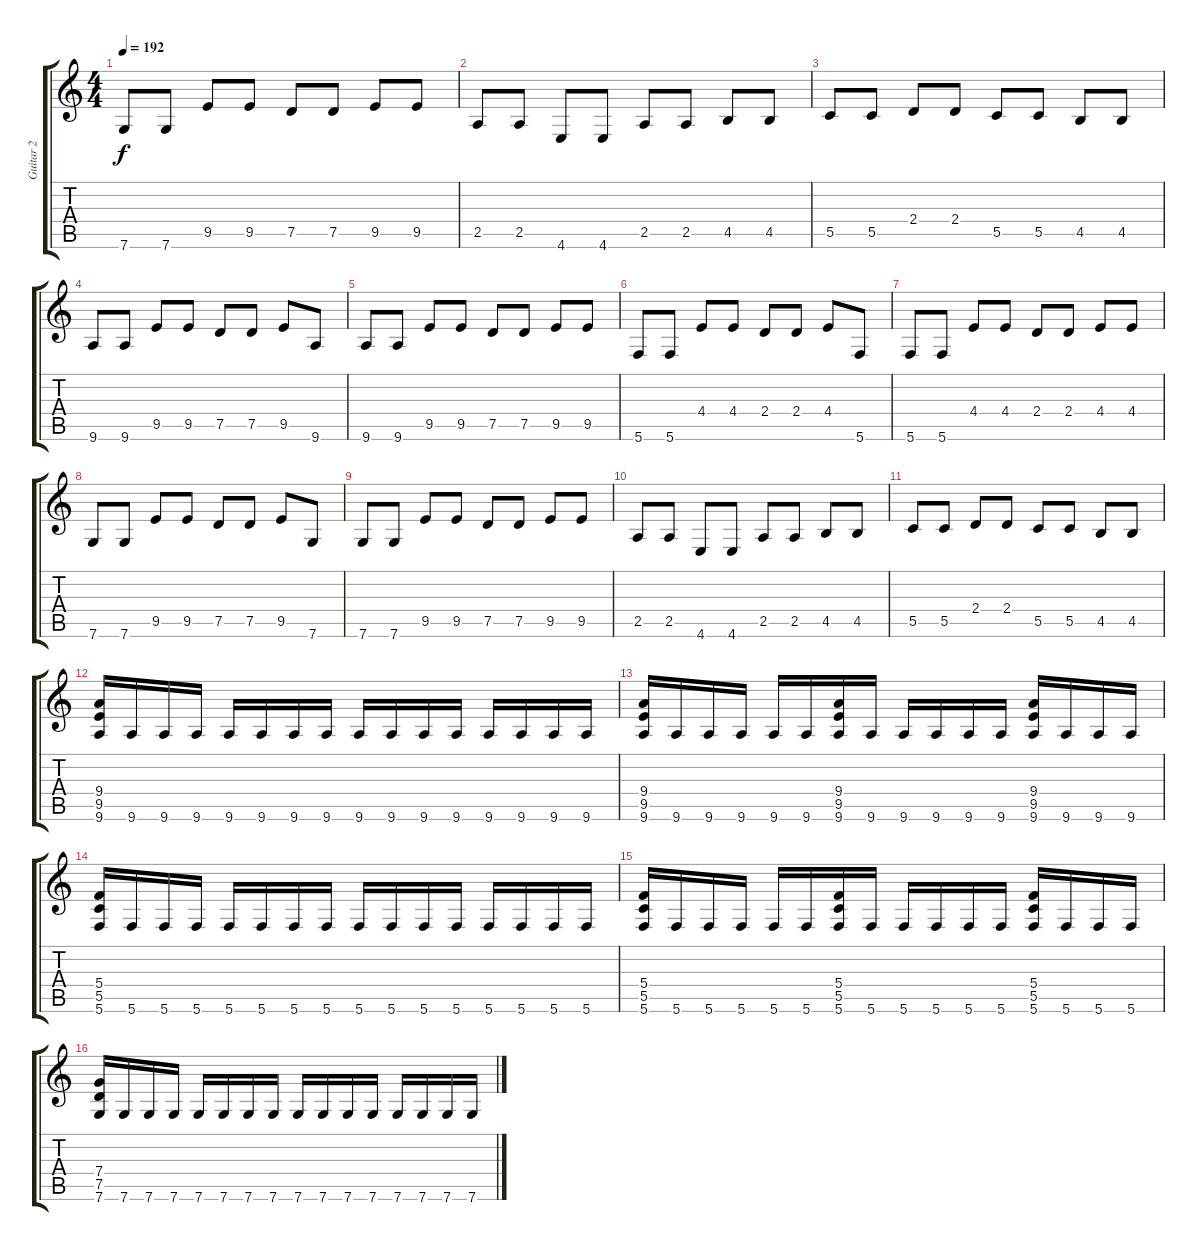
\track ("Guitar 2" "Guitar 2") {instrument distortionguitar}
\staff {score tabs}
\tuning (D4 A3 F3 C3 G2 C2) {hide}
\ts (4 4)
\tempo 192
\clef g2
\ks c
7.6.8{dy f} 7.6.8 9.5.8 9.5.8 7.5.8 7.5.8 9.5.8 9.5.8 |
2.5.8 2.5.8 4.6.8 4.6.8 2.5.8 2.5.8 4.5.8 4.5.8 |
5.5.8 5.5.8 2.4.8 2.4.8 5.5.8 5.5.8 4.5.8 4.5.8 |
9.6.8 9.6.8 9.5.8 9.5.8 7.5.8 7.5.8 9.5.8 9.6.8 |
9.6.8 9.6.8 9.5.8 9.5.8 7.5.8 7.5.8 9.5.8 9.5.8 |
5.6.8 5.6.8 4.4.8 4.4.8 2.4.8 2.4.8 4.4.8 5.6.8 |
5.6.8 5.6.8 4.4.8 4.4.8 2.4.8 2.4.8 4.4.8 4.4.8 |
7.6.8 7.6.8 9.5.8 9.5.8 7.5.8 7.5.8 9.5.8 7.6.8 |
7.6.8 7.6.8 9.5.8 9.5.8 7.5.8 7.5.8 9.5.8 9.5.8 |
2.5.8 2.5.8 4.6.8 4.6.8 2.5.8 2.5.8 4.5.8 4.5.8 |
5.5.8 5.5.8 2.4.8 2.4.8 5.5.8 5.5.8 4.5.8 4.5.8 |
(9.4 9.5 9.6).16 9.6.16 9.6.16 9.6.16 9.6.16 9.6.16 9.6.16 9.6.16 9.6.16 9.6.16 9.6.16 9.6.16 9.6.16 9.6.16 9.6.16 9.6.16 |
(9.4 9.5 9.6).16 9.6.16 9.6.16 9.6.16 9.6.16 9.6.16 (9.4 9.5 9.6).16 9.6.16 9.6.16 9.6.16 9.6.16 9.6.16 (9.4 9.5 9.6).16 9.6.16 9.6.16 9.6.16 |
(5.4 5.5 5.6).16 5.6.16 5.6.16 5.6.16 5.6.16 5.6.16 5.6.16 5.6.16 5.6.16 5.6.16 5.6.16 5.6.16 5.6.16 5.6.16 5.6.16 5.6.16 |
(5.4 5.5 5.6).16 5.6.16 5.6.16 5.6.16 5.6.16 5.6.16 (5.4 5.5 5.6).16 5.6.16 5.6.16 5.6.16 5.6.16 5.6.16 (5.4 5.5 5.6).16 5.6.16 5.6.16 5.6.16 |
(7.4 7.5 7.6).16 7.6.16 7.6.16 7.6.16 7.6.16 7.6.16 7.6.16 7.6.16 7.6.16 7.6.16 7.6.16 7.6.16 7.6.16 7.6.16 7.6.16 7.6.16
